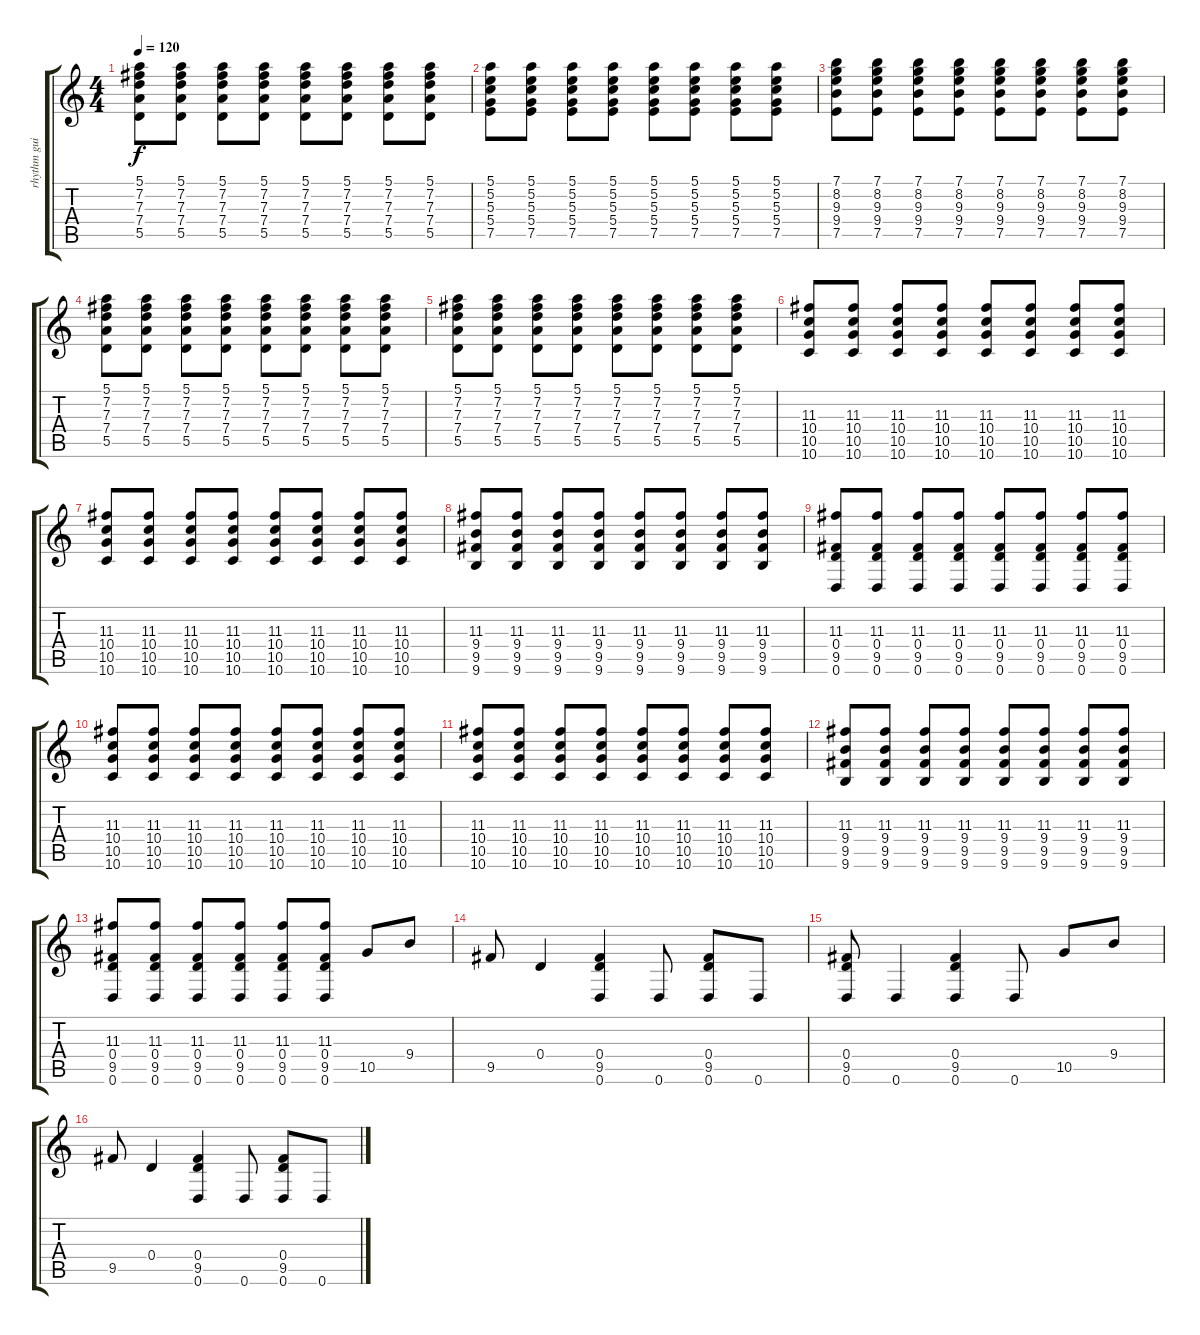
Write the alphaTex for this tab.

\track ("rhythm guitar" "rhythm gui") {instrument electricguitarjazz}
\staff {score tabs}
\tuning (E4 B3 G3 D3 A2 D2) {hide}
\ts (4 4)
\tempo 120
\clef g2
\ks c
(5.1 7.2 7.3 7.4 5.5).8{dy f} (5.1 7.2 7.3 7.4 5.5).8 (5.1 7.2 7.3 7.4 5.5).8 (5.1 7.2 7.3 7.4 5.5).8 (5.1 7.2 7.3 7.4 5.5).8 (5.1 7.2 7.3 7.4 5.5).8 (5.1 7.2 7.3 7.4 5.5).8 (5.1 7.2 7.3 7.4 5.5).8 |
(5.1 5.2 5.3 5.4 7.5).8 (5.1 5.2 5.3 5.4 7.5).8 (5.1 5.2 5.3 5.4 7.5).8 (5.1 5.2 5.3 5.4 7.5).8 (5.1 5.2 5.3 5.4 7.5).8 (5.1 5.2 5.3 5.4 7.5).8 (5.1 5.2 5.3 5.4 7.5).8 (5.1 5.2 5.3 5.4 7.5).8 |
(7.1 8.2 9.3 9.4 7.5).8 (7.1 8.2 9.3 9.4 7.5).8 (7.1 8.2 9.3 9.4 7.5).8 (7.1 8.2 9.3 9.4 7.5).8 (7.1 8.2 9.3 9.4 7.5).8 (7.1 8.2 9.3 9.4 7.5).8 (7.1 8.2 9.3 9.4 7.5).8 (7.1 8.2 9.3 9.4 7.5).8 |
(5.1 7.2 7.3 7.4 5.5).8 (5.1 7.2 7.3 7.4 5.5).8 (5.1 7.2 7.3 7.4 5.5).8 (5.1 7.2 7.3 7.4 5.5).8 (5.1 7.2 7.3 7.4 5.5).8 (5.1 7.2 7.3 7.4 5.5).8 (5.1 7.2 7.3 7.4 5.5).8 (5.1 7.2 7.3 7.4 5.5).8 |
(5.1 7.2 7.3 7.4 5.5).8 (5.1 7.2 7.3 7.4 5.5).8 (5.1 7.2 7.3 7.4 5.5).8 (5.1 7.2 7.3 7.4 5.5).8 (5.1 7.2 7.3 7.4 5.5).8 (5.1 7.2 7.3 7.4 5.5).8 (5.1 7.2 7.3 7.4 5.5).8 (5.1 7.2 7.3 7.4 5.5).8 |
(11.3 10.4 10.5 10.6).8 (11.3 10.4 10.5 10.6).8 (11.3 10.4 10.5 10.6).8 (11.3 10.4 10.5 10.6).8 (11.3 10.4 10.5 10.6).8 (11.3 10.4 10.5 10.6).8 (11.3 10.4 10.5 10.6).8 (11.3 10.4 10.5 10.6).8 |
(11.3 10.4 10.5 10.6).8 (11.3 10.4 10.5 10.6).8 (11.3 10.4 10.5 10.6).8 (11.3 10.4 10.5 10.6).8 (11.3 10.4 10.5 10.6).8 (11.3 10.4 10.5 10.6).8 (11.3 10.4 10.5 10.6).8 (11.3 10.4 10.5 10.6).8 |
(11.3 9.4 9.5 9.6).8 (11.3 9.4 9.5 9.6).8 (11.3 9.4 9.5 9.6).8 (11.3 9.4 9.5 9.6).8 (11.3 9.4 9.5 9.6).8 (11.3 9.4 9.5 9.6).8 (11.3 9.4 9.5 9.6).8 (11.3 9.4 9.5 9.6).8 |
(11.3 0.4 9.5 0.6).8 (11.3 0.4 9.5 0.6).8 (11.3 0.4 9.5 0.6).8 (11.3 0.4 9.5 0.6).8 (11.3 0.4 9.5 0.6).8 (11.3 0.4 9.5 0.6).8 (11.3 0.4 9.5 0.6).8 (11.3 0.4 9.5 0.6).8 |
(11.3 10.4 10.5 10.6).8 (11.3 10.4 10.5 10.6).8 (11.3 10.4 10.5 10.6).8 (11.3 10.4 10.5 10.6).8 (11.3 10.4 10.5 10.6).8 (11.3 10.4 10.5 10.6).8 (11.3 10.4 10.5 10.6).8 (11.3 10.4 10.5 10.6).8 |
(11.3 10.4 10.5 10.6).8 (11.3 10.4 10.5 10.6).8 (11.3 10.4 10.5 10.6).8 (11.3 10.4 10.5 10.6).8 (11.3 10.4 10.5 10.6).8 (11.3 10.4 10.5 10.6).8 (11.3 10.4 10.5 10.6).8 (11.3 10.4 10.5 10.6).8 |
(11.3 9.4 9.5 9.6).8 (11.3 9.4 9.5 9.6).8 (11.3 9.4 9.5 9.6).8 (11.3 9.4 9.5 9.6).8 (11.3 9.4 9.5 9.6).8 (11.3 9.4 9.5 9.6).8 (11.3 9.4 9.5 9.6).8 (11.3 9.4 9.5 9.6).8 |
(11.3 0.4 9.5 0.6).8 (11.3 0.4 9.5 0.6).8 (11.3 0.4 9.5 0.6).8 (11.3 0.4 9.5 0.6).8 (11.3 0.4 9.5 0.6).8 (11.3 0.4 9.5 0.6).8 10.5.8{instrument overdrivenguitar} 9.4.8 |
9.5.8 0.4.4 (0.4 9.5 0.6).4 0.6.8 (0.4 9.5 0.6).8 0.6.8 |
(0.4 9.5 0.6).8 0.6.4 (0.4 9.5 0.6).4 0.6.8 10.5.8 9.4.8 |
9.5.8 0.4.4 (0.4 9.5 0.6).4 0.6.8 (0.4 9.5 0.6).8 0.6.8
